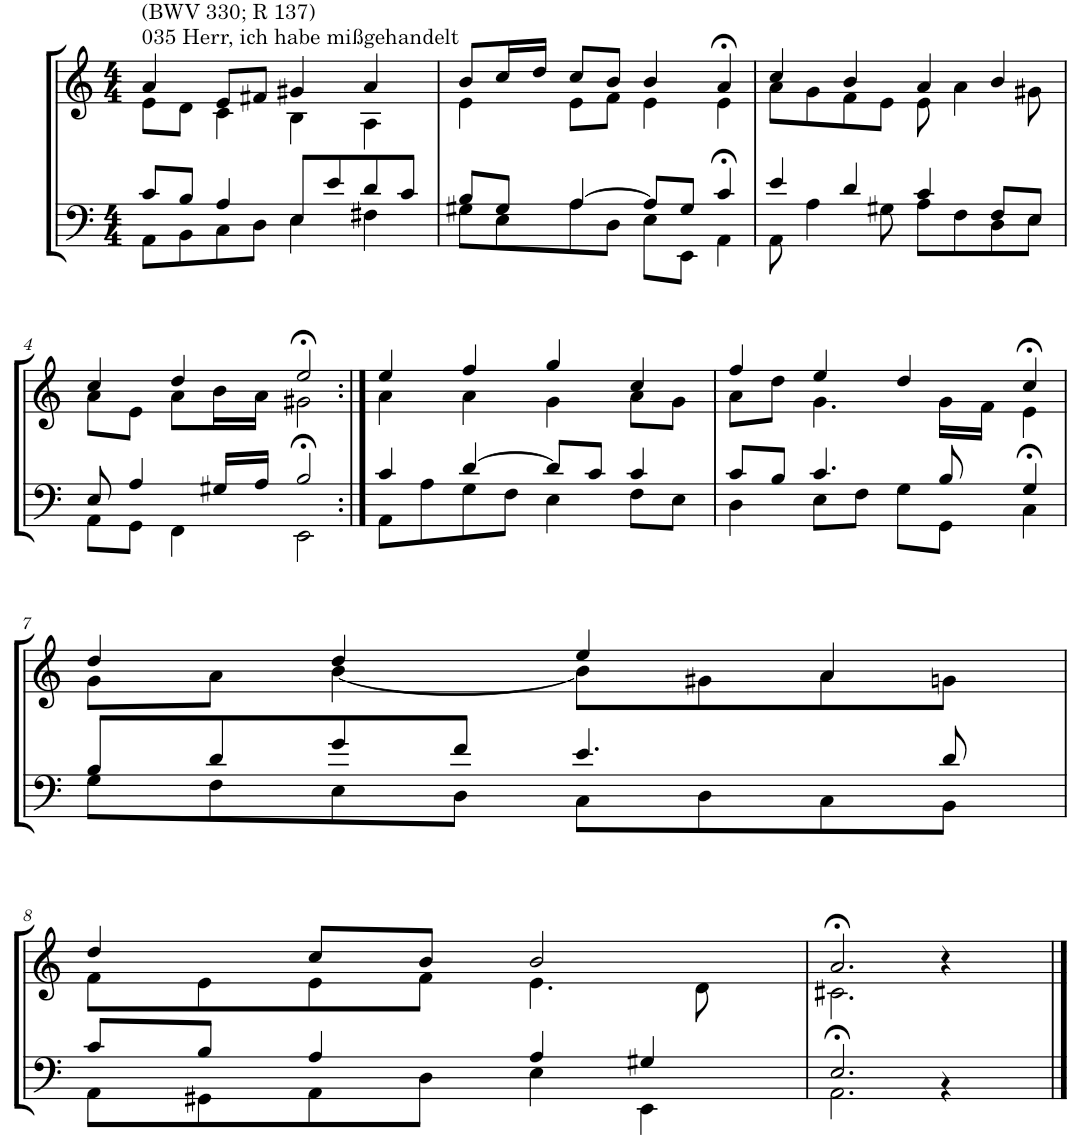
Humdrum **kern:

**kern	**kern
*part2	*part1
*staff2	*staff1
*I"Tenor/Baß	*I"Sopran/Alt
*clefF4	*clefG2
*k[]	*k[]
*M4/4	*M4/4
=1	=1
*^	*^
!	!	!LO:TX:a:t=035 Herr, ich habe mißgehandelt	!
!	!	!LO:TX:a:t=(BWV 330; R 137)	!
8c/L	8AA\L	4a/	8e\L
8B/J	8BB\	.	8d\J
4A/	8C\	8e/L	4c\
.	8D\J	8f#X/J	.
8E/L	4E\	4g#X/	4B\
8e/	.	.	.
8d/	4F#X\	4a/	4A\
8c/J	.	.	.
=2	=2	=2	=2
8B/L	8G#X\L	8b/L	4e\
8G#/J	8E\	16cc/L	.
.	.	16dd/JJ	.
[4A/	8A\	8cc/L	8e\L
.	8D\J	8b/J	8f\J
8A/L]	8E\L	4b/	4e\
8G#/J	8EE\J	.	.
4c/	4AA>\	4a>/	4e\
=3	=3	=3	=3
4e/	8AA\	4cc/	8a\L
.	4A\	.	8g\
4d/	.	4b/	8f\
.	8G#X\	.	8e\J
4c/	8A\L	4a/	8e\
.	8F\	.	4a\
8F/L	8D\	4b/	.
8E/J	8E\J	.	8g#X\
!!LO:LB:g=z	!!
=4	=4	=4	=4
8E/	8AA\L	4cc/	8a\L
4A/	8GG\J	.	8e\J
.	4FF\	4dd/	8a\L
16G#X/LL	.	.	16b\L
16A/JJ	.	.	16a\JJ
2B/	2EE>\	2ee>/	2g#X\
=5:|!	=5:|!	=5:|!	=5:|!
4c/	8AA\L	4ee/	4a\
.	8A\	.	.
[4d/	8G\	4ff/	4a\
.	8F\J	.	.
8d/L]	4E\	4gg/	4g\
8c/J	.	.	.
4c/	8F\L	4cc/	8a\L
.	8E\J	.	8g\J
=6	=6	=6	=6
8c/L	4D\	4ff/	8a\L
8B/J	.	.	8dd\J
4.c/	8E\L	4ee/	4.g\
.	8F\J	.	.
.	8G\L	4dd/	.
8B/	8GG\J	.	16g\LL
.	.	.	16f\JJ
4G/	4C>\	4cc>/	4e\
!!LO:LB:g=z	!!
=7	=7	=7	=7
8B/L	8G\L	4dd/	8g\L
8d/	8F\	.	8a\J
8g/	8E\	4dd/	[4b\
8f/J	8D\J	.	.
4.e/	8C\L	4ee/	8b\L]
.	8D\	.	8g#X\
.	8C\	4a/	8a\
8d/	8BB\J	.	8gn\J
!!LO:LB:g=z	!!
=8	=8	=8	=8
8c/L	8AA\L	4dd/	8f\L
8B/J	8GG#X\	.	8e\
4A/	8AA\	8cc/L	8e\
.	8D\J	8b/J	8f\J
4A/	4E\	2b/	4.e\
4G#X/	4EE\	.	.
.	.	.	8d\
=9	=9	=9	=9
2.E/	2.AA>\	2.a>/	2.c#X\
4ryy	4r	4r	4ryy
*v	*v	*	*
*	*v	*v
==	==
*-	*-
